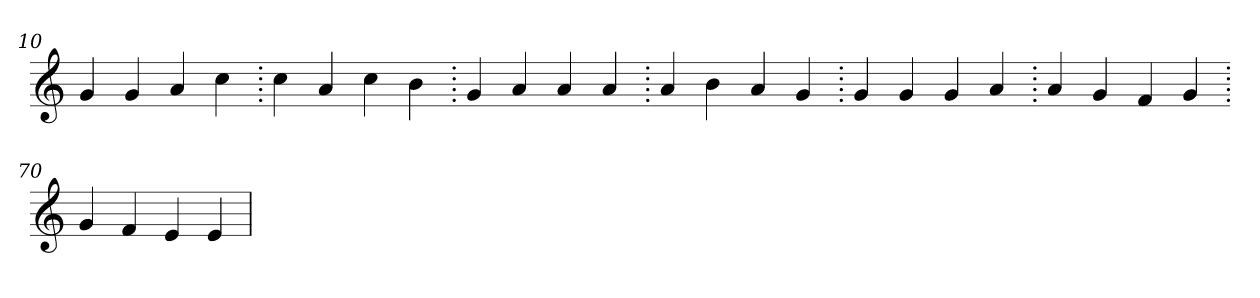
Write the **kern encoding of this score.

**kern
*part1
*staff1
*clefG2
=10.
4g
4g
4a
4cc
=20.
4cc
4a
4cc
4b
=30.
4g
4a
4a
4a
=40.
4a
4b
4a
4g
=50.
4g
4g
4g
4a
=60.
4a
4g
4f
4g
=70.
4g
4f
4e
4e
=
*-
